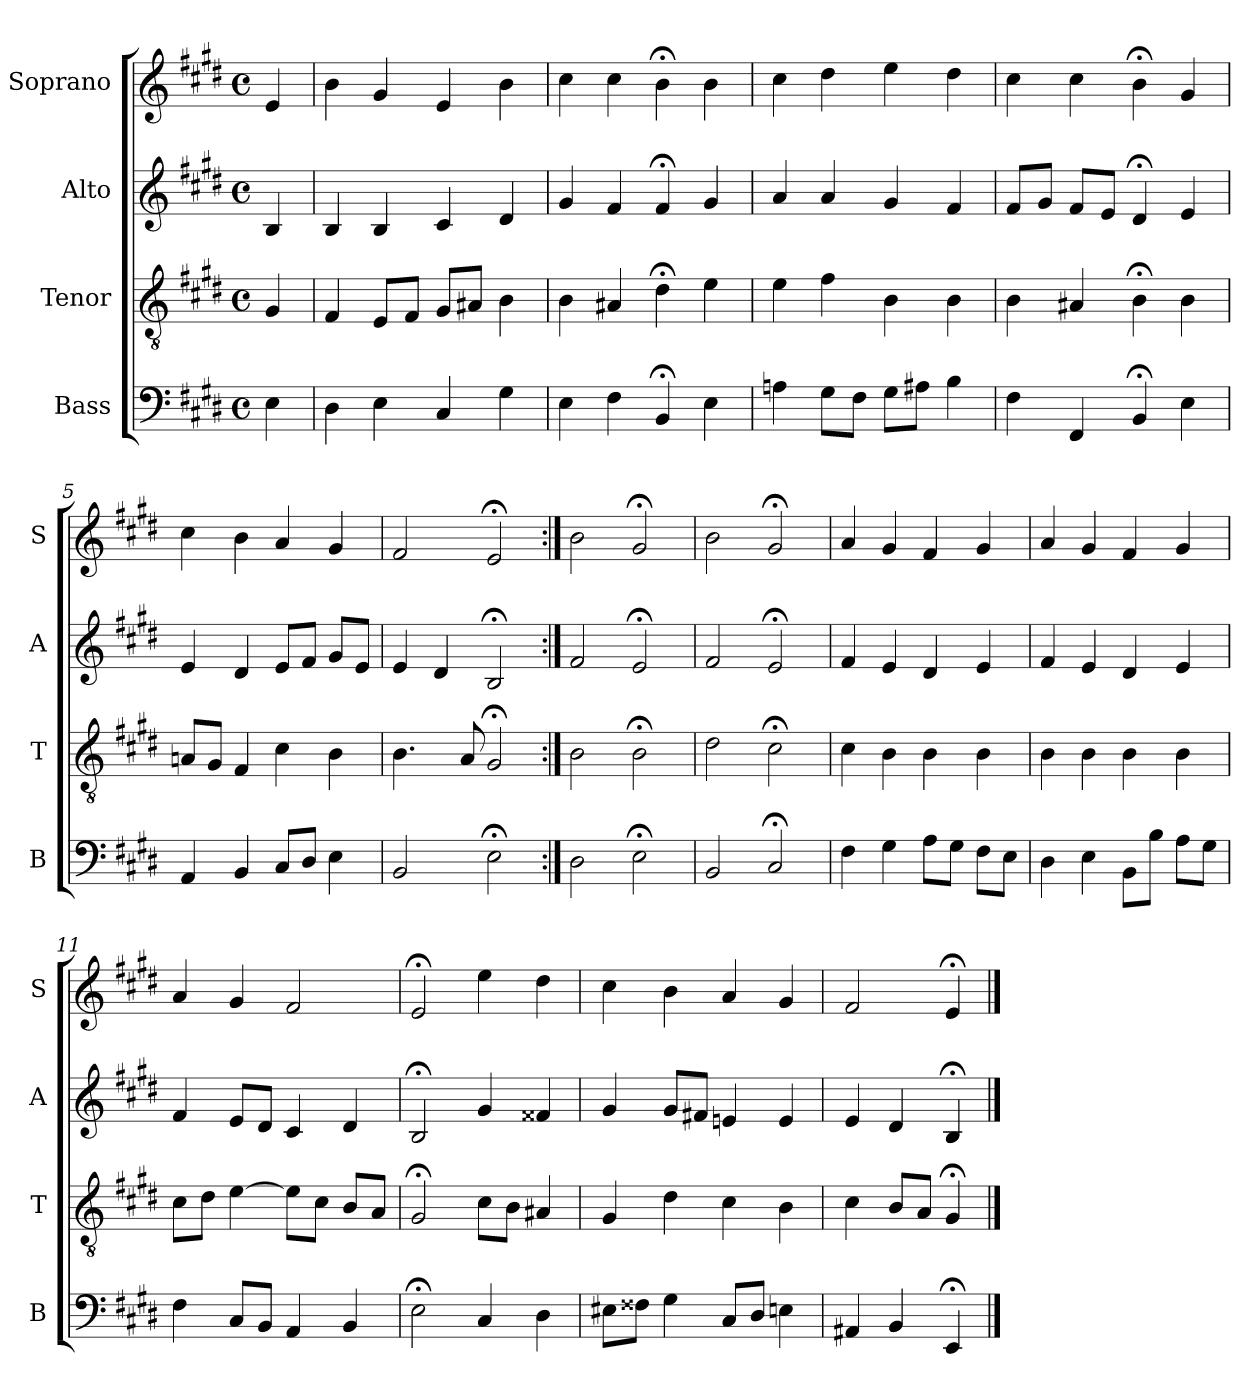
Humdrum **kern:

**kern	**kern	**kern	**kern
*part4	*part3	*part2	*part1
*staff4	*staff3	*staff2	*staff1
*I"Bass	*I"Tenor	*I"Alto	*I"Soprano
*I'B	*I'T	*I'A	*I'S
*clefF4	*clefGv2	*clefG2	*clefG2
*k[f#c#g#d#]	*k[f#c#g#d#]	*k[f#c#g#d#]	*k[f#c#g#d#]
*E:	*E:	*E:	*E:
*M4/4	*M4/4	*M4/4	*M4/4
*met(c)	*met(c)	*met(c)	*met(c)
*MM100	*MM100	*MM100	*MM100
=	=	=	=
4E	4G#	4B	4e
=1	=1	=1	=1
4D#	4F#	4B	4b
4E	8EL	4B	4g#
.	8F#J	.	.
4C#	8G#L	4c#	4e
.	8A#XJ	.	.
4G#	4B	4d#	4b
=2	=2	=2	=2
4E	4B	4g#	4cc#
4F#	4A#X	4f#	4cc#
4BB;<	4d#;<	4f#;<	4b;<
4E	4e	4g#	4b
=3	=3	=3	=3
4An	4e	4a	4cc#
8G#L	4f#	4a	4dd#
8F#J	.	.	.
8G#L	4B	4g#	4ee
8A#XJ	.	.	.
4B	4B	4f#	4dd#
=4	=4	=4	=4
4F#	4B	8f#L	4cc#
.	.	8g#J	.
4FF#	4A#X	8f#L	4cc#
.	.	8eJ	.
4BB;<	4B;<	4d#;<	4b;<
4E	4B	4e	4g#
=5	=5	=5	=5
4AA	8AnL	4e	4cc#
.	8G#J	.	.
4BB	4F#	4d#	4b
8C#L	4c#	8eL	4a
8D#J	.	8f#J	.
4E	4B	8g#L	4g#
.	.	8eJ	.
=6	=6	=6	=6
2BB	4.B	4e	2f#
.	.	4d#	.
.	8A	.	.
2E;<	2G#;<	2B;<	2e;<
=7:|!	=7:|!	=7:|!	=7:|!
2D#	2B	2f#	2b
2E;<	2B;<	2e;<	2g#;<
=8	=8	=8	=8
2BB	2d#	2f#	2b
2C#;<	2c#;<	2e;<	2g#;<
=9	=9	=9	=9
4F#	4c#	4f#	4a
4G#	4B	4e	4g#
8AL	4B	4d#	4f#
8G#J	.	.	.
8F#L	4B	4e	4g#
8EJ	.	.	.
=10	=10	=10	=10
4D#	4B	4f#	4a
4E	4B	4e	4g#
8BBL	4B	4d#	4f#
8BJ	.	.	.
8AL	4B	4e	4g#
8G#J	.	.	.
=11	=11	=11	=11
4F#	8c#L	4f#	4a
.	8d#J	.	.
8C#L	[4e	8eL	4g#
8BBJ	.	8d#J	.
4AA	8eL]	4c#	2f#
.	8c#J	.	.
4BB	8BL	4d#	.
.	8AJ	.	.
=12	=12	=12	=12
2E;<i	2G#;<	2B;<i	2e;<
4C#i	8c#L	4g#i	4ee
.	8BJ	.	.
4D#	4A#X	4f##X	4dd#
=13	=13	=13	=13
8E#XL	4G#	4g#	4cc#
8F##XJ	.	.	.
4G#	4d#	8g#L	4b
.	.	8f#XJ	.
8C#L	4c#	4en	4a
8D#J	.	.	.
4En	4B	4e	4g#
=14	=14	=14	=14
4AA#X	4c#	4e	2f#
4BB	8BL	4d#	.
.	8AJ	.	.
4EE;<	4G#;<	4B;<	4e;<
==	==	==	==
*-	*-	*-	*-
